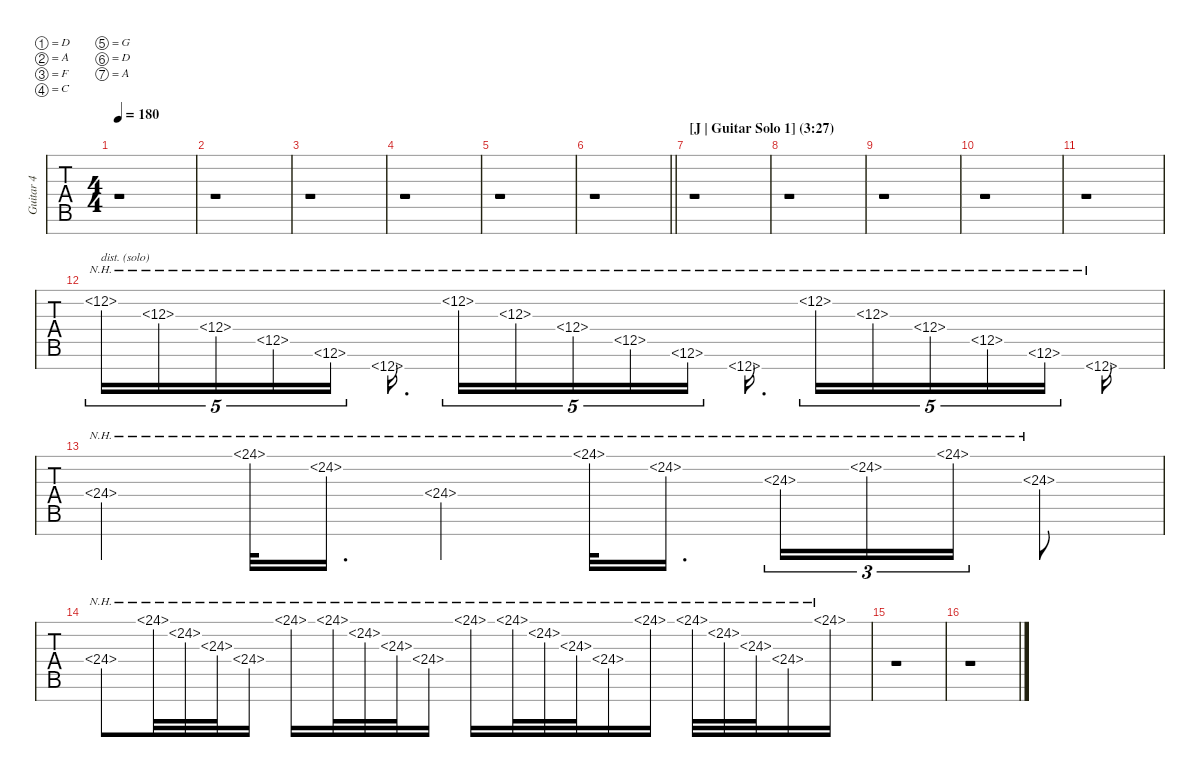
\defaultSystemsLayout 2
\hideDynamics
\bracketExtendMode nobrackets
\multiTrackTrackNamePolicy allsystems
\firstSystemTrackNameMode fullname
\otherSystemsTrackNameMode fullname
\otherSystemsTrackNameOrientation horizontal
\track ("Guitar 4" "Gtr. 4") {instrument distortionguitar}
\staff {tabs}
\tuning (D4 A3 F3 C3 G2 D2 A1)
\ts (4 4)
\scale
0.999761
\tempo 180
\accidentals auto
\clef g2
\ottava regular
\simile none
\ks aminor
r.1{dy f} |
\scale
0.99976 r.1 |
\scale
0.996883 r.1 |
\scale
1.004 r.1 |
\scale
1.00131 r.1 |
\scale
0.997809
\barLineRight lightlight
r.1 |
\section ("" "[J | Guitar Solo 1] (3:27)")
\scale
0.998027 r.1 |
\scale
1.00245 r.1 |
\scale
0.99976 r.1 |
\scale
0.999761 r.1 |
\scale
1.00024 r.1 |
\scale
0.999761 12.2{nh}.16{tu (5 4) txt "dist. (solo)"} 12.3{nh}.16{tu (5 4)} 12.4{nh}.16{tu (5 4)} 12.5{nh}.16{tu (5 4)} 12.6{nh}.16{tu (5 4)} 12.7{nh}.16{d} 12.2{nh}.16{tu (5 4)} 12.3{nh}.16{tu (5 4)} 12.4{nh}.16{tu (5 4)} 12.5{nh}.16{tu (5 4)} 12.6{nh}.16{tu (5 4)} 12.7{nh}.16{d} 12.2{nh}.16{tu (5 4)} 12.3{nh}.16{tu (5 4)} 12.4{nh}.16{tu (5 4)} 12.5{nh}.16{tu (5 4)} 12.6{nh}.16{tu (5 4)} 12.7{nh}.16 |
\scale
0.998893 24.4{nh st}.4 24.1{nh}.32 24.2{nh}.16{d} 24.4{nh st}.4 24.1{nh}.32 24.2{nh}.16{d} 24.3{nh}.16{tu (3 2)} 24.2{nh}.16{tu (3 2)} 24.1{nh}.16{tu (3 2)} 24.3{nh}.8 |
\scale
1.00111 24.4{nh}.8 24.1{nh}.32 24.2{nh}.32 24.3{nh}.32 24.4{nh}.16 24.1{nh}.16 24.1{nh}.32 24.2{nh}.32 24.3{nh}.32 24.4{nh}.16 24.1{nh}.16 24.1{nh}.32 24.2{nh}.32 24.3{nh}.32 24.4{nh}.16 24.1{nh}.16 24.1{nh}.32 24.2{nh}.32 24.3{nh}.32 24.4{nh}.16 24.1{nh}.16 |
\scale
0.998893 r.1 |
\scale
1.00111 r.1
